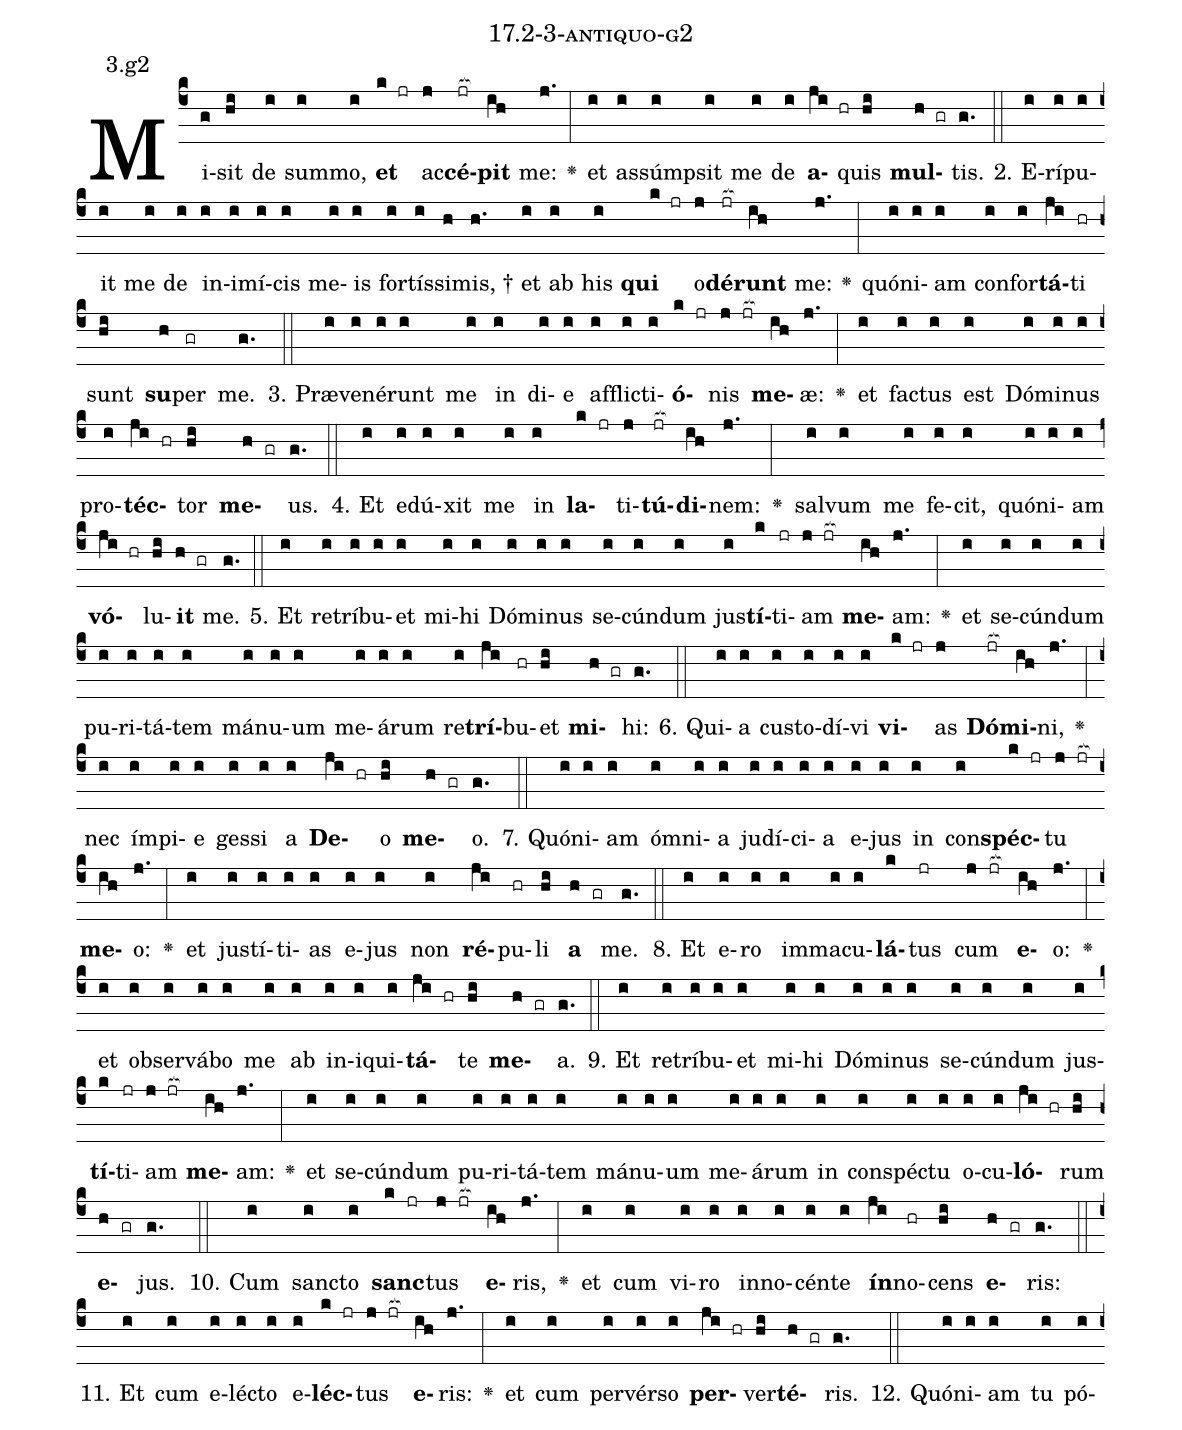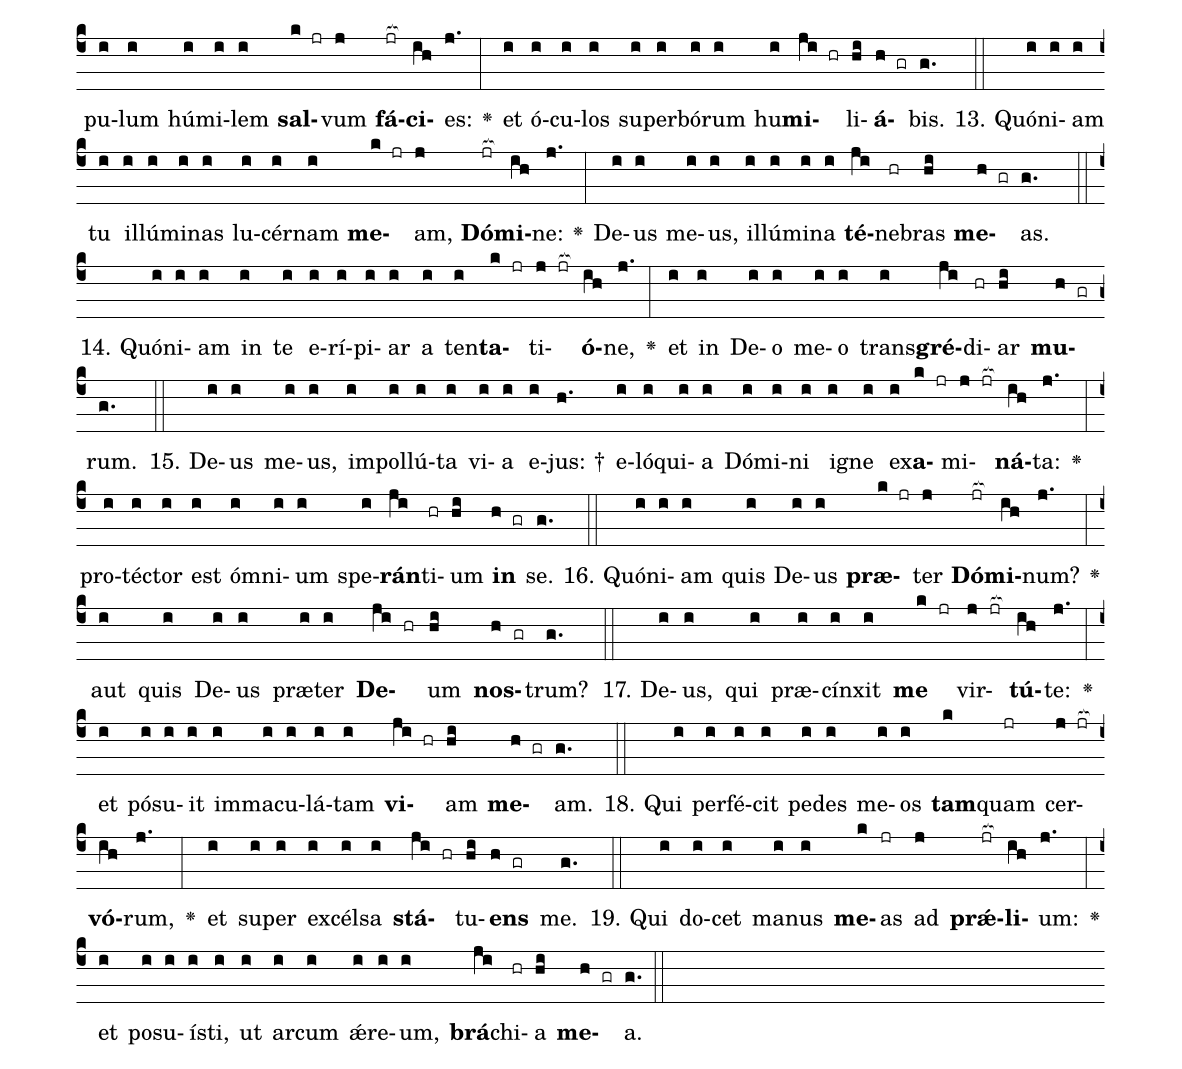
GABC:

name: 17.2-3-antiquo-g2;
annotation: 3.g2;
%%
(c4)Mi(g)sit(hi) de(i) sum(i)mo,(i) <b>et</b>(k jr) ac(j)<b>cé</b>(jr[ocb:1{])<b>pit</b>(ih[ocb:0}]) me:(j.) <v>\greheightstar</v>(:) et(i) as(i)súmp(i)sit(i) me(i) de(i) <b>a</b>(ji hr)quis(hi) <b>mul</b>(h gr)tis.(g.) (::)
2. E(i)rí(i)pu(i)it(i) me(i) de(i) in(i)i(i)mí(i)cis(i) me(i)is(i) for(i)tís(i)si(h)mis, †(h.) et(i) ab(i) his(i) <b>qui</b>(k jr) o(j)<b>dé</b>(jr[ocb:1{])<b>runt</b>(ih[ocb:0}]) me:(j.) <v>\greheightstar</v>(:) quón(i)i(i)am(i) con(i)for(i)<b>tá</b>(ji)ti(hr) sunt(hi) <b>su</b>(h)per(gr) me.(g.) (::)
3. Præ(i)ve(i)né(i)runt(i) me(i) in(i) di(i)e(i) af(i)flic(i)ti(i)<b>ó</b>(k jr)nis(j jr[ocb:1{]) <b>me</b>(ih[ocb:0}])æ:(j.) <v>\greheightstar</v>(:) et(i) fac(i)tus(i) est(i) Dó(i)mi(i)nus(i) pro(i)<b>téc</b>(ji hr)tor(hi) <b>me</b>(h gr)us.(g.) (::)
4. Et(i) e(i)dú(i)xit(i) me(i) in(i) <b>la</b>(k jr)ti(j)<b>tú</b>(jr[ocb:1{])<b>di</b>(ih[ocb:0}])nem:(j.) <v>\greheightstar</v>(:) sal(i)vum(i) me(i) fe(i)cit,(i) quón(i)i(i)am(i) <b>vó</b>(ji hr)lu(hi)<b>it</b>(h gr) me.(g.) (::)
5. Et(i) re(i)trí(i)bu(i)et(i) mi(i)hi(i) Dó(i)mi(i)nus(i) se(i)cún(i)dum(i) jus(i)<b>tí</b>(k)ti(jr)am(j jr[ocb:1{]) <b>me</b>(ih[ocb:0}])am:(j.) <v>\greheightstar</v>(:) et(i) se(i)cún(i)dum(i) pu(i)ri(i)tá(i)tem(i) má(i)nu(i)um(i) me(i)á(i)rum(i) re(i)<b>trí</b>(ji)bu(hr)et(hi) <b>mi</b>(h gr)hi:(g.) (::)
6. Qui(i)a(i) cus(i)to(i)dí(i)vi(i) <b>vi</b>(k jr)as(j) <b>Dó</b>(jr[ocb:1{])<b>mi</b>(ih[ocb:0}])ni,(j.) <v>\greheightstar</v>(:) nec(i) ím(i)pi(i)e(i) ges(i)si(i) a(i) <b>De</b>(ji hr)o(hi) <b>me</b>(h gr)o.(g.) (::)
7. Quón(i)i(i)am(i) óm(i)ni(i)a(i) ju(i)dí(i)ci(i)a(i) e(i)jus(i) in(i) con(i)<b>spéc</b>(k jr)tu(j jr[ocb:1{]) <b>me</b>(ih[ocb:0}])o:(j.) <v>\greheightstar</v>(:) et(i) jus(i)tí(i)ti(i)as(i) e(i)jus(i) non(i) <b>ré</b>(ji)pu(hr)li(hi) <b>a</b>(h gr) me.(g.) (::)
8. Et(i) e(i)ro(i) im(i)ma(i)cu(i)<b>lá</b>(k)tus(jr) cum(j jr[ocb:1{]) <b>e</b>(ih[ocb:0}])o:(j.) <v>\greheightstar</v>(:) et(i) ob(i)ser(i)vá(i)bo(i) me(i) ab(i) in(i)i(i)qui(i)<b>tá</b>(ji hr)te(hi) <b>me</b>(h gr)a.(g.) (::)
9. Et(i) re(i)trí(i)bu(i)et(i) mi(i)hi(i) Dó(i)mi(i)nus(i) se(i)cún(i)dum(i) jus(i)<b>tí</b>(k)ti(jr)am(j jr[ocb:1{]) <b>me</b>(ih[ocb:0}])am:(j.) <v>\greheightstar</v>(:) et(i) se(i)cún(i)dum(i) pu(i)ri(i)tá(i)tem(i) má(i)nu(i)um(i) me(i)á(i)rum(i) in(i) con(i)spéc(i)tu(i) o(i)cu(i)<b>ló</b>(ji hr)rum(hi) <b>e</b>(h gr)jus.(g.) (::)
10. Cum(i) sanc(i)to(i) <b>sanc</b>(k jr)tus(j jr[ocb:1{]) <b>e</b>(ih[ocb:0}])ris,(j.) <v>\greheightstar</v>(:) et(i) cum(i) vi(i)ro(i) in(i)no(i)cén(i)te(i) <b>ín</b>(ji)no(hr)cens(hi) <b>e</b>(h gr)ris:(g.) (::)
11. Et(i) cum(i) e(i)léc(i)to(i) e(i)<b>léc</b>(k jr)tus(j jr[ocb:1{]) <b>e</b>(ih[ocb:0}])ris:(j.) <v>\greheightstar</v>(:) et(i) cum(i) per(i)vér(i)so(i) <b>per</b>(ji hr)ver(hi)<b>té</b>(h gr)ris.(g.) (::)
12. Quón(i)i(i)am(i) tu(i) pó(i)pu(i)lum(i) hú(i)mi(i)lem(i) <b>sal</b>(k jr)vum(j) <b>fá</b>(jr[ocb:1{])<b>ci</b>(ih[ocb:0}])es:(j.) <v>\greheightstar</v>(:) et(i) ó(i)cu(i)los(i) su(i)per(i)bó(i)rum(i) hu(i)<b>mi</b>(ji hr)li(hi)<b>á</b>(h gr)bis.(g.) (::)
13. Quón(i)i(i)am(i) tu(i) il(i)lú(i)mi(i)nas(i) lu(i)cér(i)nam(i) <b>me</b>(k jr)am,(j) <b>Dó</b>(jr[ocb:1{])<b>mi</b>(ih[ocb:0}])ne:(j.) <v>\greheightstar</v>(:) De(i)us(i) me(i)us,(i) il(i)lú(i)mi(i)na(i) <b>té</b>(ji)ne(hr)bras(hi) <b>me</b>(h gr)as.(g.) (::)
14. Quón(i)i(i)am(i) in(i) te(i) e(i)rí(i)pi(i)ar(i) a(i) ten(i)<b>ta</b>(k jr)ti(j jr[ocb:1{])<b>ó</b>(ih[ocb:0}])ne,(j.) <v>\greheightstar</v>(:) et(i) in(i) De(i)o(i) me(i)o(i) trans(i)<b>gré</b>(ji)di(hr)ar(hi) <b>mu</b>(h gr)rum.(g.) (::)
15. De(i)us(i) me(i)us,(i) im(i)pol(i)lú(i)ta(i) vi(i)a(i) e(i)jus: †(h.) e(i)ló(i)qui(i)a(i) Dó(i)mi(i)ni(i) i(i)gne(i) ex(i)<b>a</b>(k jr)mi(j jr[ocb:1{])<b>ná</b>(ih[ocb:0}])ta:(j.) <v>\greheightstar</v>(:) pro(i)téc(i)tor(i) est(i) óm(i)ni(i)um(i) spe(i)<b>rán</b>(ji)ti(hr)um(hi) <b>in</b>(h gr) se.(g.) (::)
16. Quón(i)i(i)am(i) quis(i) De(i)us(i) <b>præ</b>(k jr)ter(j) <b>Dó</b>(jr[ocb:1{])<b>mi</b>(ih[ocb:0}])num?(j.) <v>\greheightstar</v>(:) aut(i) quis(i) De(i)us(i) præ(i)ter(i) <b>De</b>(ji hr)um(hi) <b>nos</b>(h gr)trum?(g.) (::)
17. De(i)us,(i) qui(i) præ(i)cín(i)xit(i) <b>me</b>(k jr) vir(j jr[ocb:1{])<b>tú</b>(ih[ocb:0}])te:(j.) <v>\greheightstar</v>(:) et(i) pó(i)su(i)it(i) im(i)ma(i)cu(i)lá(i)tam(i) <b>vi</b>(ji hr)am(hi) <b>me</b>(h gr)am.(g.) (::)
18. Qui(i) per(i)fé(i)cit(i) pe(i)des(i) me(i)os(i) <b>tam</b>(k)quam(jr) cer(j jr[ocb:1{])<b>vó</b>(ih[ocb:0}])rum,(j.) <v>\greheightstar</v>(:) et(i) su(i)per(i) ex(i)cél(i)sa(i) <b>stá</b>(ji hr)tu(hi)<b>ens</b>(h gr) me.(g.) (::)
19. Qui(i) do(i)cet(i) ma(i)nus(i) <b>me</b>(k)as(jr) ad(j) <b>prǽ</b>(jr[ocb:1{])<b>li</b>(ih[ocb:0}])um:(j.) <v>\greheightstar</v>(:) et(i) po(i)su(i)ís(i)ti,(i) ut(i) ar(i)cum(i) ǽ(i)re(i)um,(i) <b>brá</b>(ji)chi(hr)a(hi) <b>me</b>(h gr)a.(g.) (::)
